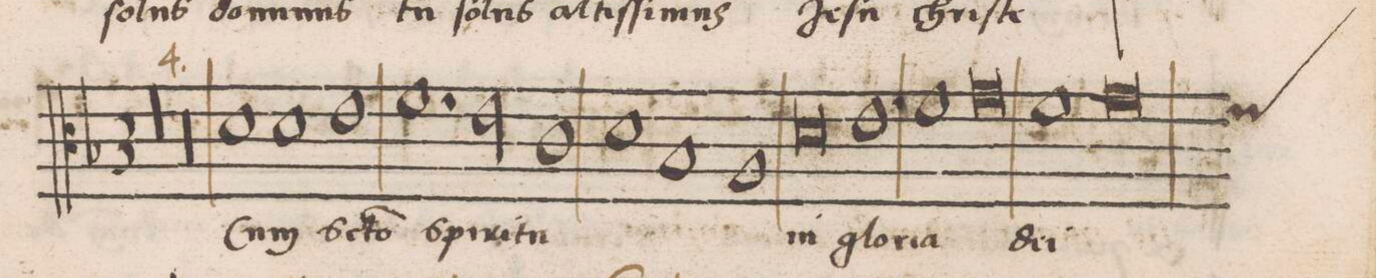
**kern	**text
*I"CANTVS	*
*clefC3	*
*k[b-]	*
*met(C|)	*
*M2/1	*
*k[b-]	*
*M3/1	*
00.r	.
=93-	=93-
=94-	=94-
00.r	.
=95-	=95-
=96-	=96-
1d\	Cum
1d\	(san)-
1e\	-cto
=97-	=97-
1.f\	Spi-
2e\	-ri-
1c\	-tu
=98-	=98-
1d\	.
1B-/	.
1A/	.
=99-	=99-
0d\	in
1e\	glo-
=100-	=100-
1f\	-ri-
0g\	-a
=101-	=101-
1f\	de-
*custos:f	*
0g\	-i
=102-	=102-
*-	*-
